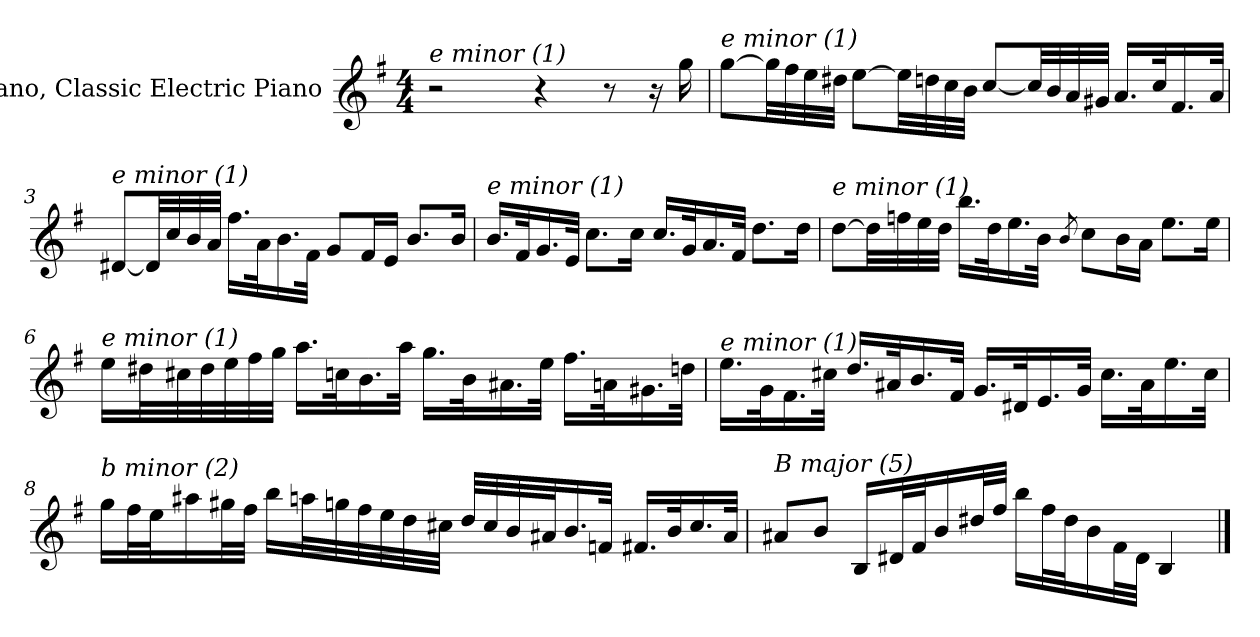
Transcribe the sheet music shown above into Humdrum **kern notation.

**kern
*part1
*staff1
*I"Piano, Classic Electric Piano
*I'Pno.
*clefG2
*k[f#]
*G:
*M4/4
*MM60
=1
!LO:TX:i:t=e minor (1)
2r
4r
8r
16r
16gg\
=2
!LO:TX:i:t=e minor (1)
[8gg\L
32gg\LL]
32ff#\
32ee\
32dd#X\JJJ
[8ee\L
32ee\LL]
32ddn\
32cc\
32b\JJJ
[8cc/L
32cc/LL]
32b/
32a/
32g#X/JJJ
16.a/LL
32cc/k
16.f#/
32a/JJk
=3
!LO:TX:i:t=e minor (1)
[8d#X/L
32d#/LL]
32cc/
32b/
32a/JJJ
16.ff#\LL
32a\k
16.b\
32f#\JJk
8g/L
16f#/L
16e/JJ
8.b/L
16b/Jk
!!LO:LB:g=z
=4
!LO:TX:i:t=e minor (1)
16.b/LL
32f#/k
16.g/
32e/JJk
8.cc\L
16cc\Jk
16.cc/LL
32g/k
16.a/
32f#/JJk
8.dd\L
16dd\Jk
=5
!LO:TX:i:t=e minor (1)
[8dd\L
32dd\LL]
32ffn\
32ee\
32dd\JJJ
16.bb\LL
32dd\k
16.ee\
32b\JJk
8qb/
8cc\L
16b\L
16a\JJ
8.ee\L
16ee\Jk
!!LO:LB:g=z
=6
!LO:TX:i:t=e minor (1)
16ee\LL
32dd#X\L
32cc#X\
32dd#\
32ee\
32ff#\
32gg\JJJ
16.aa\LL
32ccn\k
16.b\
32aa\JJk
16.gg\LL
32b\k
16.a#X\
32ee\JJk
16.ff#\LL
32an\k
16.g#X\
32ddn\JJk
!!LO:LB:g=z
=7
!LO:TX:i:t=e minor (1)
16.ee\LL
32g\k
16.f#\
32cc#X\JJk
16.dd/LL
32a#X/k
16.b/
32f#/JJk
16.g/LL
32d#X/k
16.e/
32g/JJk
16.cc#\LL
32a#\k
16.ee\
32cc#\JJk
!!LO:LB:g=z
=8
!LO:TX:i:t=b minor (2)
16gg\LL
32ff#\L
32ee\J
16aa#X\
32gg#X\L
32ff#\JJJ
16bb\LL
32aan\L
32ggn\
32ff#\
32ee\
32dd\
32cc#X\JJJ
32dd/LLL
32cc#/
32b/
32a#X/J
16.b/
32fni/JJk
16.f#/LL
32b/k
16.cc#/
32a#/JJk
=9
!LO:TX:i:t=B major (5)
8a#X/L
8b/J
16B/LL
32d#X/L
32f#/J
16b/
32dd#X/L
32ff#/JJJ
16bb\LL
32ff#\L
32dd#\J
16b\
32f#\L
32d#\JJJ
4B/
==
*-
